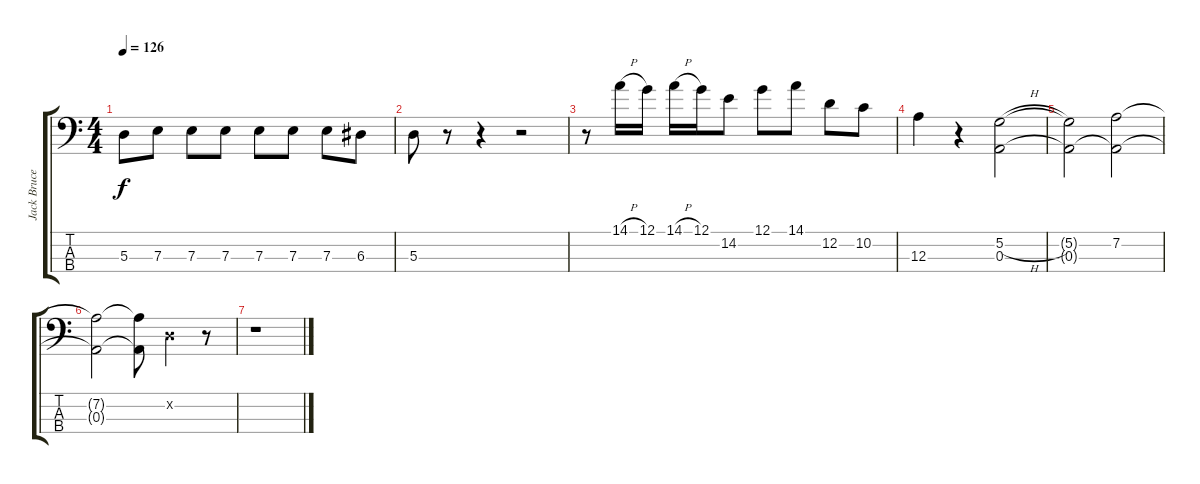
\track ("Jack Bruce" "Jack Bruce") {instrument electricbassfinger}
\staff {score tabs}
\tuning (G2 D2 A1 E1) {hide}
\ts (4 4)
\tempo 126
\clef f4
\ks c
5.3{t}.8{dy f} 7.3.8 7.3.8 7.3.8 7.3.8 7.3.8 7.3.8 6.3.8 |
5.3.8 r.8 r.4 r.2 |
r.8 14.1{h}.16 12.1.16 14.1{h}.16 12.1.16 14.2.8 12.1.8 14.1.8 12.2.8 10.2.8 |
12.3.4 r.4 (5.2{h} 0.3).2 |
(5.2{t} 0.3{t}).2 (7.2 0.3{t}).2 |
(7.2{t} 0.3{t}).2 (7.2{t} 0.3{t}).8 0.2{x}.4 r.8 |
r.1
